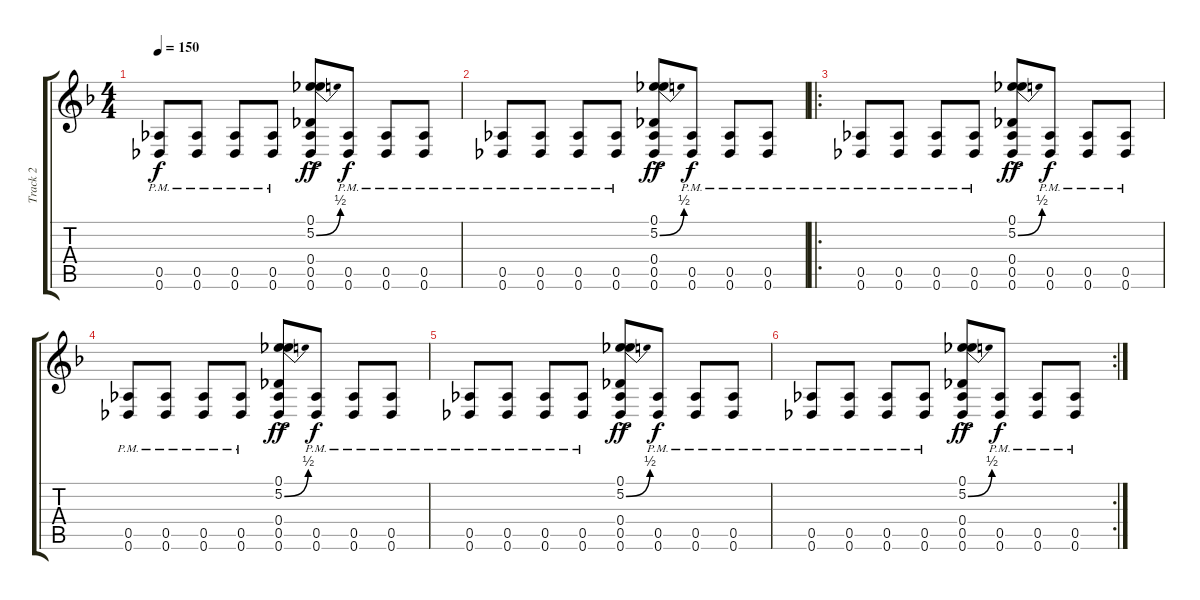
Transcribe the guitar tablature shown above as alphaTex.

\track ("Track 2" "Track 2") {instrument electricguitarjazz}
\staff {score tabs}
\tuning (Eb4 Bb3 Gb3 Db3 Ab2 Db2) {hide}
\ts (4 4)
\tempo 150
\clef g2
\ks f
(0.5{pm} 0.6{pm}).8{dy f} (0.5{pm} 0.6{pm}).8 (0.5{pm} 0.6{pm}).8 (0.5{pm} 0.6{pm}).8 (0.1{ac} 5.2{be (bend 0 0 60 2) ac} 0.4{ac} 0.5{ac} 0.6{ac}).8{dy ff} (0.5{pm} 0.6{pm}).8{dy f} (0.5{pm} 0.6{pm}).8 (0.5{pm} 0.6{pm}).8 |
(0.5{pm} 0.6{pm}).8 (0.5{pm} 0.6{pm}).8 (0.5{pm} 0.6{pm}).8 (0.5{pm} 0.6{pm}).8 (0.1{ac} 5.2{be (bend 0 0 60 2) ac} 0.4{ac} 0.5{ac} 0.6{ac}).8{dy ff} (0.5{pm} 0.6{pm}).8{dy f} (0.5{pm} 0.6{pm}).8 (0.5{pm} 0.6{pm}).8 |
\ro
(0.5{pm} 0.6{pm}).8 (0.5{pm} 0.6{pm}).8 (0.5{pm} 0.6{pm}).8 (0.5{pm} 0.6{pm}).8 (0.1{ac} 5.2{be (bend 0 0 60 2) ac} 0.4{ac} 0.5{ac} 0.6{ac}).8{dy ff} (0.5{pm} 0.6{pm}).8{dy f} (0.5{pm} 0.6{pm}).8 (0.5{pm} 0.6{pm}).8 |
(0.5{pm} 0.6{pm}).8 (0.5{pm} 0.6{pm}).8 (0.5{pm} 0.6{pm}).8 (0.5{pm} 0.6{pm}).8 (0.1{ac} 5.2{be (bend 0 0 60 2) ac} 0.4{ac} 0.5{ac} 0.6{ac}).8{dy ff} (0.5{pm} 0.6{pm}).8{dy f} (0.5{pm} 0.6{pm}).8 (0.5{pm} 0.6{pm}).8 |
(0.5{pm} 0.6{pm}).8 (0.5{pm} 0.6{pm}).8 (0.5{pm} 0.6{pm}).8 (0.5{pm} 0.6{pm}).8 (0.1{ac} 5.2{be (bend 0 0 60 2) ac} 0.4{ac} 0.5{ac} 0.6{ac}).8{dy ff} (0.5{pm} 0.6{pm}).8{dy f} (0.5{pm} 0.6{pm}).8 (0.5{pm} 0.6{pm}).8 |
\rc 2
(0.5{pm} 0.6{pm}).8 (0.5{pm} 0.6{pm}).8 (0.5{pm} 0.6{pm}).8 (0.5{pm} 0.6{pm}).8 (0.1{ac} 5.2{be (bend 0 0 60 2) ac} 0.4{ac} 0.5{ac} 0.6{ac}).8{dy ff} (0.5{pm} 0.6{pm}).8{dy f} (0.5{pm} 0.6{pm}).8 (0.5{pm} 0.6{pm}).8
